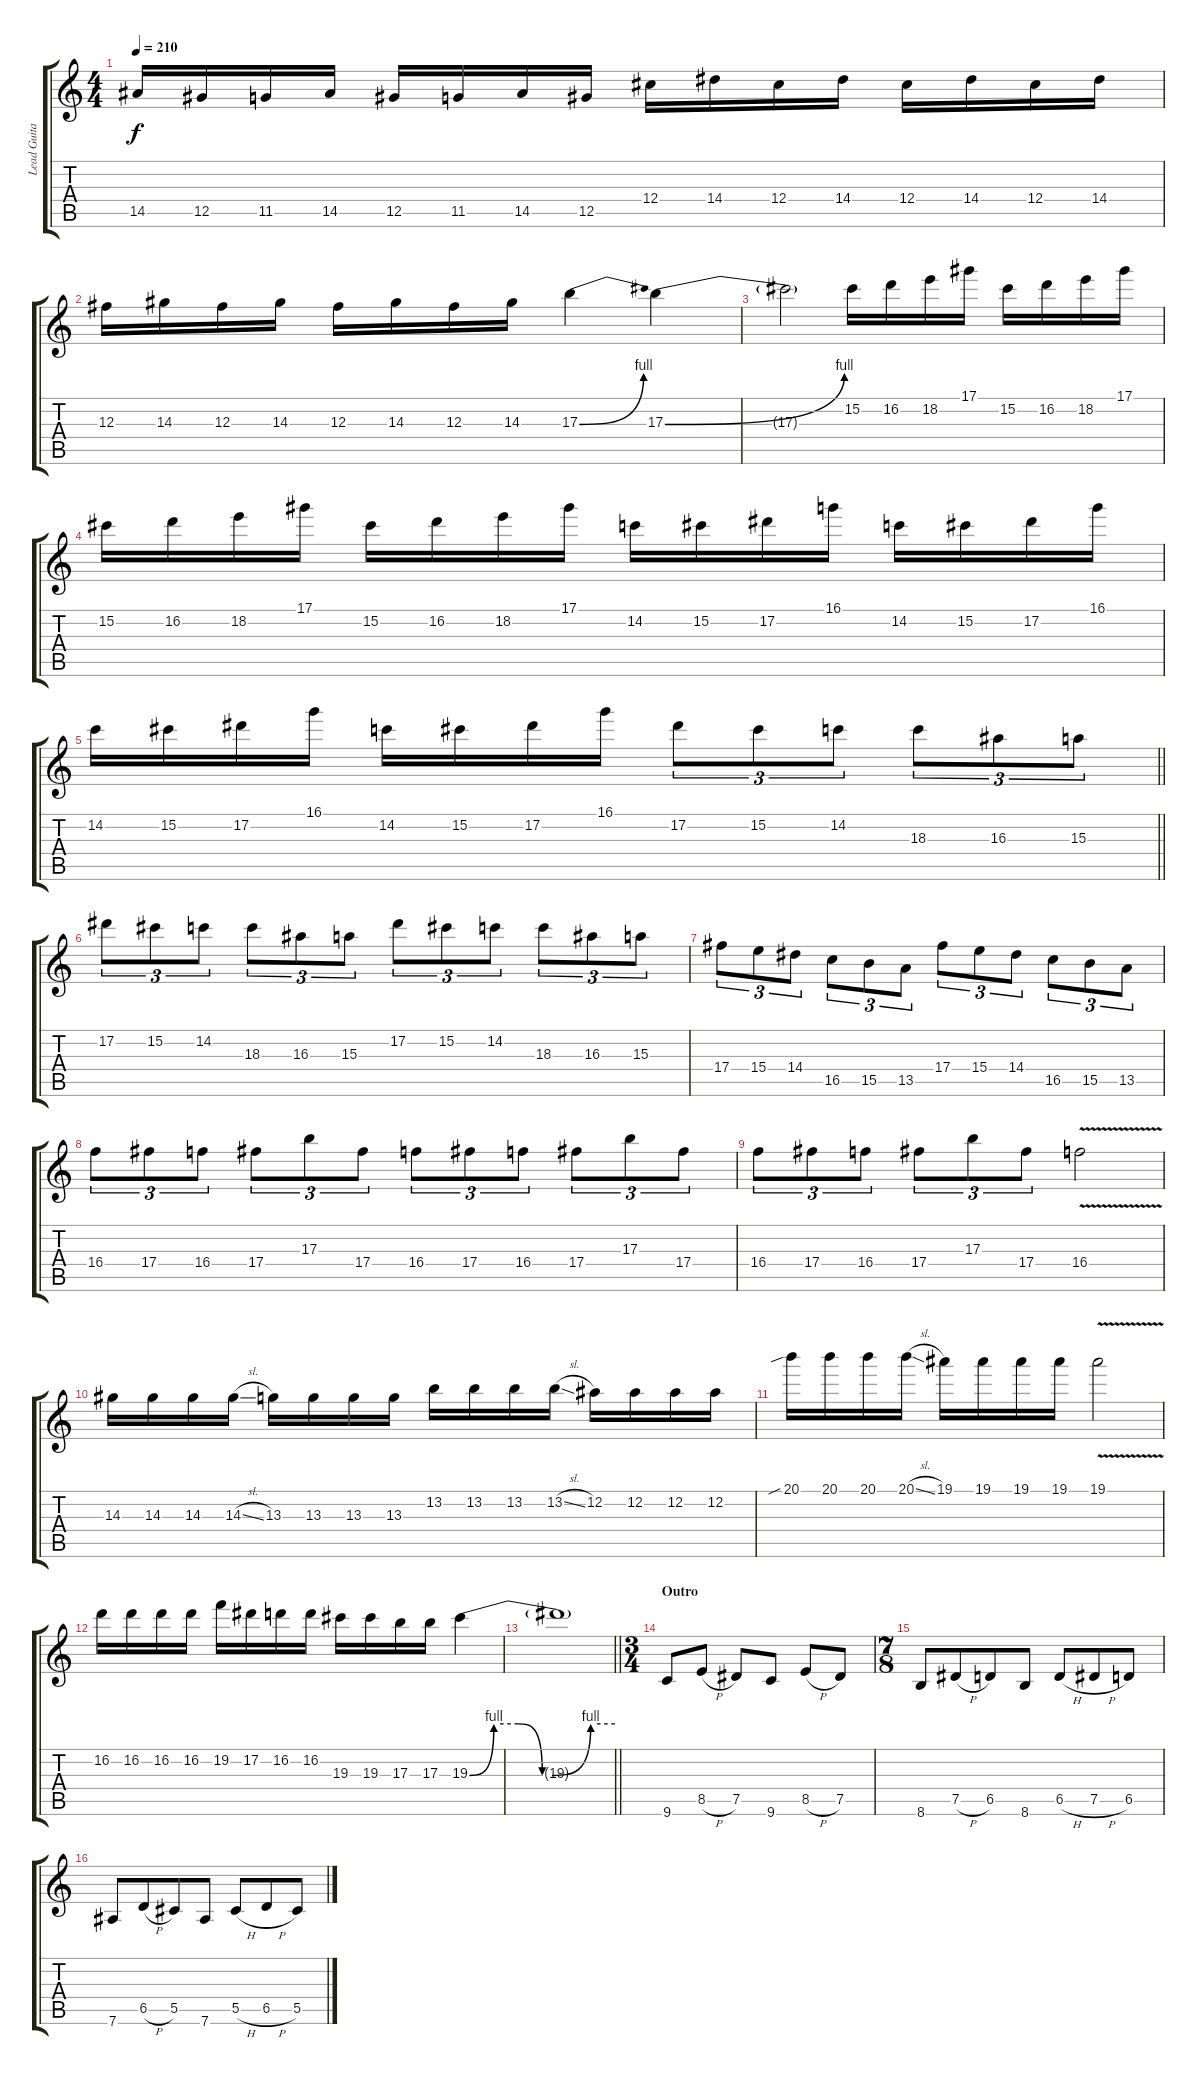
\track ("Lead Guitar" "Lead Guita") {instrument distortionguitar}
\staff {score tabs}
\tuning (Eb4 Bb3 Gb3 Db3 Ab2 Eb2) {hide}
\ts (4 4)
\tempo 210
\clef g2
\ks c
14.5.16{dy f} 12.5.16 11.5.16 14.5.16 12.5.16 11.5.16 14.5.16 12.5.16 12.4.16 14.4.16 12.4.16 14.4.16 12.4.16 14.4.16 12.4.16 14.4.16 |
12.3.16 14.3.16 12.3.16 14.3.16 12.3.16 14.3.16 12.3.16 14.3.16 17.3{be (bend 0 0 60 4)}.4 17.3{be (bend 0 0 60 4)}.4 |
17.3{t}.2 15.2.16 16.2.16 18.2.16 17.1.16 15.2.16 16.2.16 18.2.16 17.1.16 |
15.2.16 16.2.16 18.2.16 17.1.16 15.2.16 16.2.16 18.2.16 17.1.16 14.2.16 15.2.16 17.2.16 16.1.16 14.2.16 15.2.16 17.2.16 16.1.16 |
\barLineRight lightlight
14.2.16 15.2.16 17.2.16 16.1.16 14.2.16 15.2.16 17.2.16 16.1.16 17.2.8{tu (3 2)} 15.2.8{tu (3 2)} 14.2.8{tu (3 2)} 18.3.8{tu (3 2)} 16.3.8{tu (3 2)} 15.3.8{tu (3 2)} |
17.2.8{tu (3 2)} 15.2.8{tu (3 2)} 14.2.8{tu (3 2)} 18.3.8{tu (3 2)} 16.3.8{tu (3 2)} 15.3.8{tu (3 2)} 17.2.8{tu (3 2)} 15.2.8{tu (3 2)} 14.2.8{tu (3 2)} 18.3.8{tu (3 2)} 16.3.8{tu (3 2)} 15.3.8{tu (3 2)} |
17.4.8{tu (3 2)} 15.4.8{tu (3 2)} 14.4.8{tu (3 2)} 16.5.8{tu (3 2)} 15.5.8{tu (3 2)} 13.5.8{tu (3 2)} 17.4.8{tu (3 2)} 15.4.8{tu (3 2)} 14.4.8{tu (3 2)} 16.5.8{tu (3 2)} 15.5.8{tu (3 2)} 13.5.8{tu (3 2)} |
16.4.8{tu (3 2)} 17.4.8{tu (3 2)} 16.4.8{tu (3 2)} 17.4.8{tu (3 2)} 17.3.8{tu (3 2)} 17.4.8{tu (3 2)} 16.4.8{tu (3 2)} 17.4.8{tu (3 2)} 16.4.8{tu (3 2)} 17.4.8{tu (3 2)} 17.3.8{tu (3 2)} 17.4.8{tu (3 2)} |
16.4.8{tu (3 2)} 17.4.8{tu (3 2)} 16.4.8{tu (3 2)} 17.4.8{tu (3 2)} 17.3.8{tu (3 2)} 17.4.8{tu (3 2)} 16.4{v}.2 |
14.3.16 14.3.16 14.3.16 14.3{sl}.16 13.3.16 13.3.16 13.3.16 13.3.16 13.2.16 13.2.16 13.2.16 13.2{sl}.16 12.2.16 12.2.16 12.2.16 12.2.16 |
20.1{sib}.16 20.1.16 20.1.16 20.1{sl}.16 19.1.16 19.1.16 19.1.16 19.1.16 19.1{v}.2 |
16.2.16 16.2.16 16.2.16 16.2.16 19.2.16 17.2.16 16.2.16 16.2.16 19.3.16 19.3.16 17.3.16 17.3.16 19.3{be (custom 0 0 10 4 20 4 30 0 34 0 50 4 60 4)}.4 |
\barLineRight lightlight
19.3{t}.1 |
\ts (3 4)
\section ("" "Outro")
9.6.8 8.5{h}.8 7.5.8 9.6.8 8.5{h}.8 7.5.8 |
\ts (7 8)
8.6.8 7.5{h}.8 6.5.8 8.6.8 6.5{h}.8 7.5{h}.8 6.5.8 |
7.6.8 6.5{h}.8 5.5.8 7.6.8 5.5{h}.8 6.5{h}.8 5.5.8
